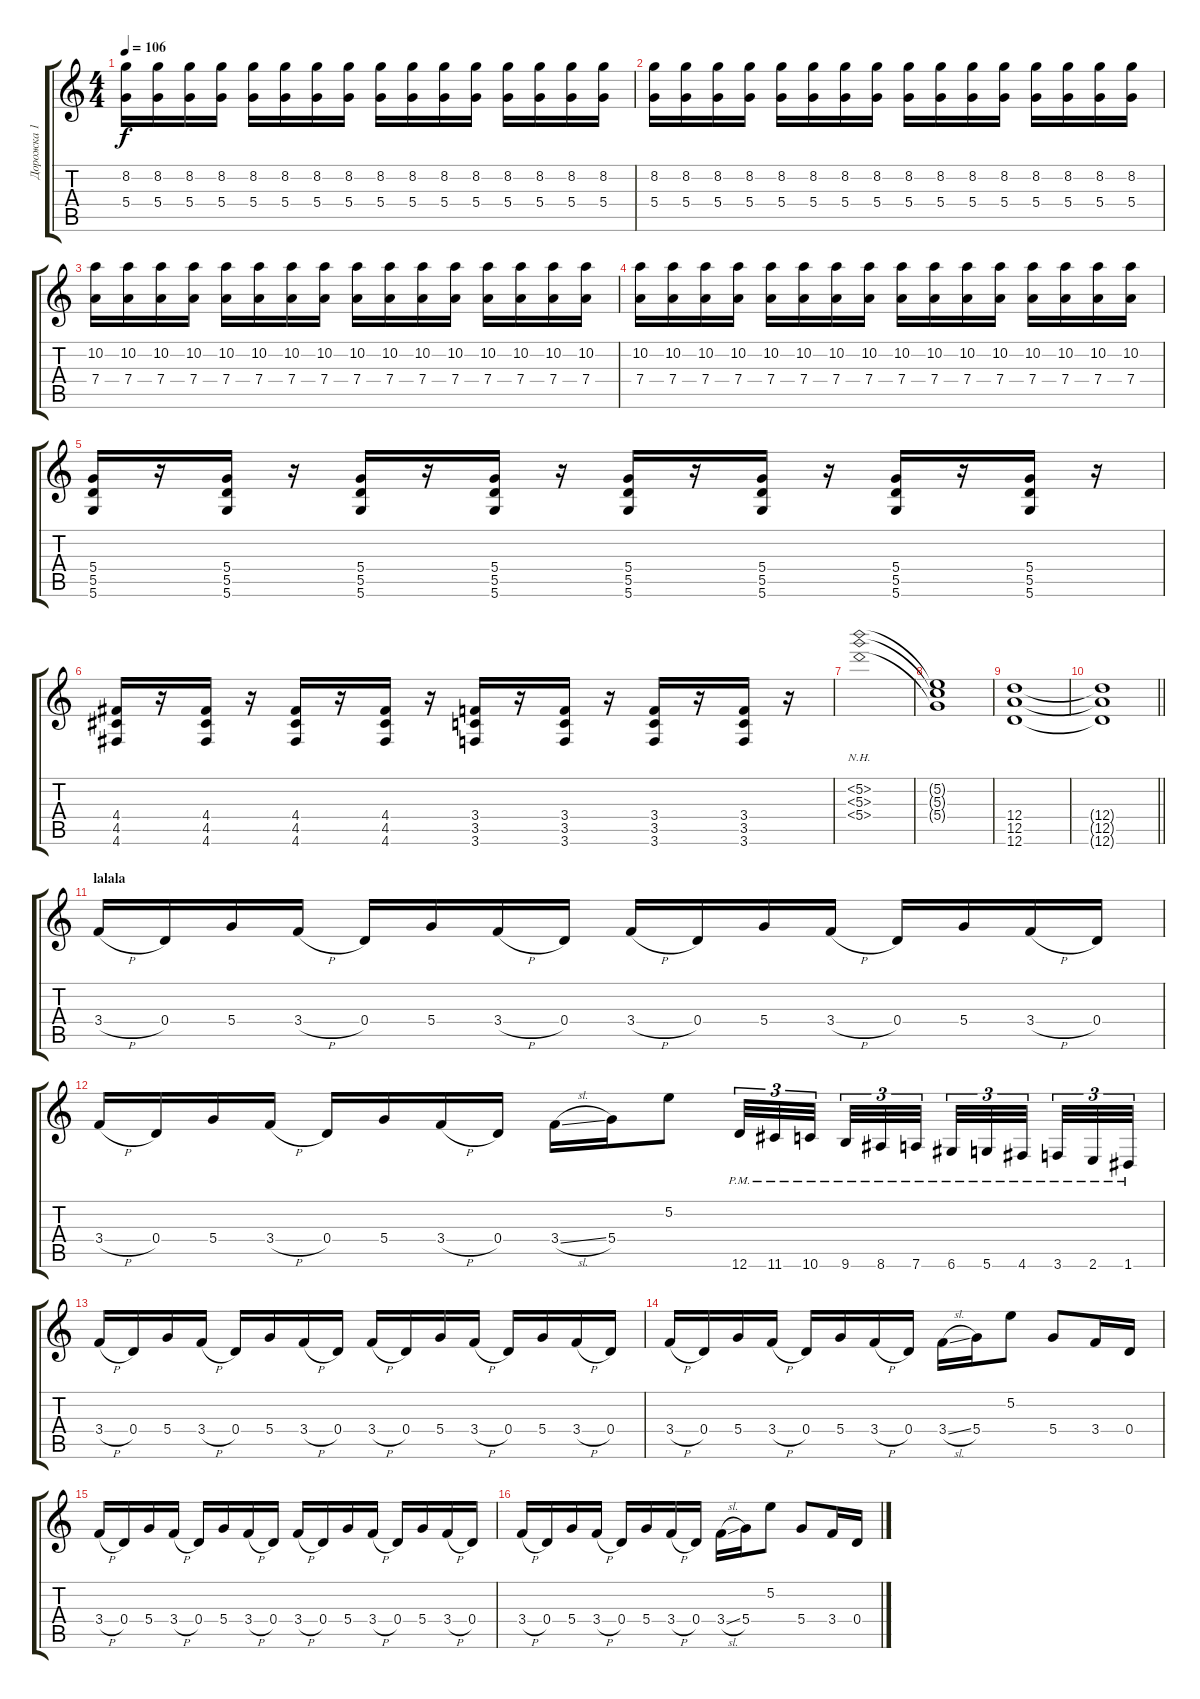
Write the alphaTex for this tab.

\track ("Дорожка 1" "Дорожка 1") {instrument overdrivenguitar}
\staff {score tabs}
\tuning (E4 B3 G3 D3 A2 D2) {hide}
\ts (4 4)
\tempo 106
\clef g2
\ks c
(8.2 5.4).16{dy f} (8.2 5.4).16 (8.2 5.4).16 (8.2 5.4).16 (8.2 5.4).16 (8.2 5.4).16 (8.2 5.4).16 (8.2 5.4).16 (8.2 5.4).16 (8.2 5.4).16 (8.2 5.4).16 (8.2 5.4).16 (8.2 5.4).16 (8.2 5.4).16 (8.2 5.4).16 (8.2 5.4).16 |
(8.2 5.4).16 (8.2 5.4).16 (8.2 5.4).16 (8.2 5.4).16 (8.2 5.4).16 (8.2 5.4).16 (8.2 5.4).16 (8.2 5.4).16 (8.2 5.4).16 (8.2 5.4).16 (8.2 5.4).16 (8.2 5.4).16 (8.2 5.4).16 (8.2 5.4).16 (8.2 5.4).16 (8.2 5.4).16 |
(10.2 7.4).16 (10.2 7.4).16 (10.2 7.4).16 (10.2 7.4).16 (10.2 7.4).16 (10.2 7.4).16 (10.2 7.4).16 (10.2 7.4).16 (10.2 7.4).16 (10.2 7.4).16 (10.2 7.4).16 (10.2 7.4).16 (10.2 7.4).16 (10.2 7.4).16 (10.2 7.4).16 (10.2 7.4).16 |
(10.2 7.4).16 (10.2 7.4).16 (10.2 7.4).16 (10.2 7.4).16 (10.2 7.4).16 (10.2 7.4).16 (10.2 7.4).16 (10.2 7.4).16 (10.2 7.4).16 (10.2 7.4).16 (10.2 7.4).16 (10.2 7.4).16 (10.2 7.4).16 (10.2 7.4).16 (10.2 7.4).16 (10.2 7.4).16 |
(5.4 5.5 5.6).16 r.16 (5.4 5.5 5.6).16 r.16 (5.4 5.5 5.6).16 r.16 (5.4 5.5 5.6).16 r.16 (5.4 5.5 5.6).16 r.16 (5.4 5.5 5.6).16 r.16 (5.4 5.5 5.6).16 r.16 (5.4 5.5 5.6).16 r.16 |
(4.4 4.5 4.6).16 r.16 (4.4 4.5 4.6).16 r.16 (4.4 4.5 4.6).16 r.16 (4.4 4.5 4.6).16 r.16 (3.4 3.5 3.6).16 r.16 (3.4 3.5 3.6).16 r.16 (3.4 3.5 3.6).16 r.16 (3.4 3.5 3.6).16 r.16 |
(5.2{nh} 5.3{nh} 5.4{nh}).1{volume 0} |
(5.2{t} 5.3{t} 5.4{t}).1{volume 0} |
(12.4 12.5 12.6).1{volume 11} |
\barLineRight lightlight
(12.4{t} 12.5{t} 12.6{t}).1 |
\section ("" "lalala")
3.4{h}.16 0.4.16 5.4.16 3.4{h}.16 0.4.16 5.4.16 3.4{h}.16 0.4.16 3.4{h}.16 0.4.16 5.4.16 3.4{h}.16 0.4.16 5.4.16 3.4{h}.16 0.4.16 |
3.4{h}.16 0.4.16 5.4.16 3.4{h}.16 0.4.16 5.4.16 3.4{h}.16 0.4.16 3.4{sl}.16 5.4.16 5.2.8 12.6{pm}.32{tu (3 2)} 11.6{pm}.32{tu (3 2)} 10.6{pm}.32{tu (3 2) beam splitsecondary} 9.6{pm}.32{tu (3 2)} 8.6{pm}.32{tu (3 2)} 7.6{pm}.32{tu (3 2) beam splitsecondary} 6.6{pm}.32{tu (3 2)} 5.6{pm}.32{tu (3 2)} 4.6{pm}.32{tu (3 2) beam splitsecondary} 3.6{pm}.32{tu (3 2)} 2.6{pm}.32{tu (3 2)} 1.6{pm}.32{tu (3 2)} |
3.4{h}.16 0.4.16 5.4.16 3.4{h}.16 0.4.16 5.4.16 3.4{h}.16 0.4.16 3.4{h}.16 0.4.16 5.4.16 3.4{h}.16 0.4.16 5.4.16 3.4{h}.16 0.4.16 |
3.4{h}.16 0.4.16 5.4.16 3.4{h}.16 0.4.16 5.4.16 3.4{h}.16 0.4.16 3.4{sl}.16 5.4.16 5.2.8 5.4.8 3.4.16 0.4.16 |
3.4{h}.16 0.4.16 5.4.16 3.4{h}.16 0.4.16 5.4.16 3.4{h}.16 0.4.16 3.4{h}.16 0.4.16 5.4.16 3.4{h}.16 0.4.16 5.4.16 3.4{h}.16 0.4.16 |
3.4{h}.16 0.4.16 5.4.16 3.4{h}.16 0.4.16 5.4.16 3.4{h}.16 0.4.16 3.4{sl}.16 5.4.16 5.2.8 5.4.8 3.4.16 0.4.16
